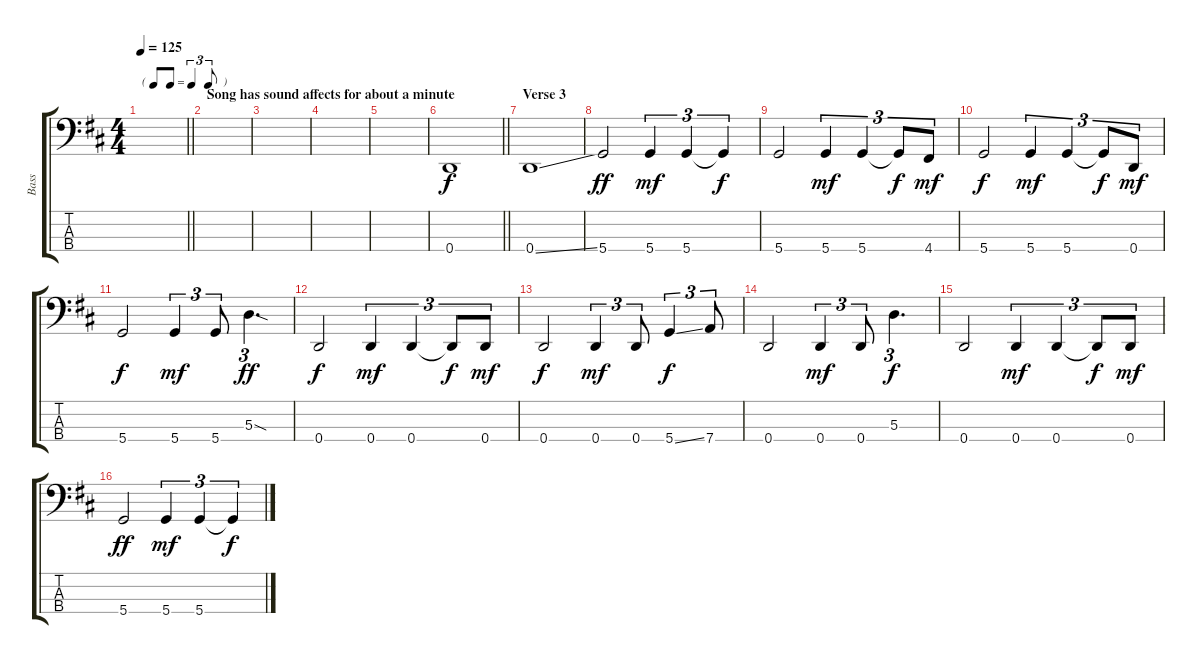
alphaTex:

\track ("Bass" "Bass") {instrument fretlessbass}
\staff {score tabs}
\tuning (G2 D2 A1 D1) {hide}
\ts (4 4)
\tf triplet8th
\tempo 125
\clef f4
\barLineRight lightlight
\ks d
|
\section ("" "Song has sound affects for about a minute")
|
|
|
|
\barLineRight lightlight
0.4.1 |
\section ("" "Verse 3")
0.4{ss}.1 |
5.4.2{dy ff} 5.4.4{tu (3 2) dy mf} 5.4.4{tu (3 2)} 5.4{t}.4{tu (3 2) dy f} |
5.4.2 5.4.4{tu (3 2) dy mf} 5.4.4{tu (3 2)} 5.4{t}.8{tu (3 2) dy f} 4.4.8{tu (3 2) dy mf} |
5.4.2{dy f} 5.4.4{tu (3 2) dy mf} 5.4.4{tu (3 2)} 5.4{t}.8{tu (3 2) dy f} 0.4.8{tu (3 2) dy mf} |
5.4.2{dy f} 5.4.4{tu (3 2) dy mf} 5.4.8{tu (3 2)} 5.3{sod}.4{d tu (3 2) dy ff} |
0.4.2{dy f} 0.4.4{tu (3 2) dy mf} 0.4.4{tu (3 2)} 0.4{t}.8{tu (3 2) dy f} 0.4.8{tu (3 2) dy mf} |
0.4.2{dy f} 0.4.4{tu (3 2) dy mf} 0.4.8{tu (3 2)} 5.4{ss}.4{tu (3 2) dy f} 7.4.8{tu (3 2)} |
0.4.2 0.4.4{tu (3 2) dy mf} 0.4.8{tu (3 2)} 5.3.4{d tu (3 2) dy f} |
0.4.2 0.4.4{tu (3 2) dy mf} 0.4.4{tu (3 2)} 0.4{t}.8{tu (3 2) dy f} 0.4.8{tu (3 2) dy mf} |
5.4.2{dy ff} 5.4.4{tu (3 2) dy mf} 5.4.4{tu (3 2)} 5.4{t}.4{tu (3 2) dy f}
